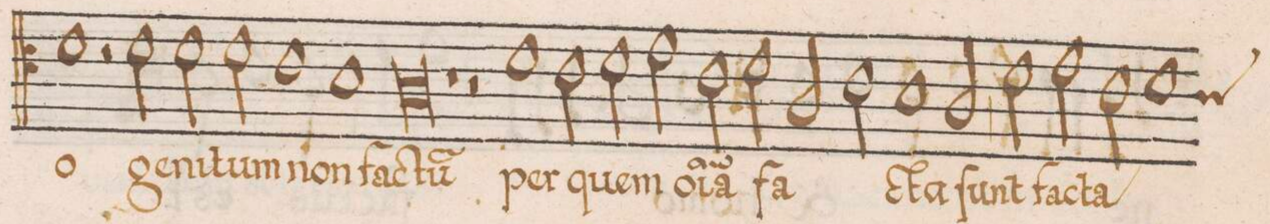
**kern	**text
*I"CANTVS	*
*clefC4	*
*k[]	*
*met(C|)	*
*M2/1	*
1d	-o
2rd	.
2d\	ge-
=36-	=36-
2d\	-ni-
2d\	-tum
1c	non
=37-	=37-
1B	fac-
0A	-tu(m)
=38-	=38-
1r	.
=39-	=39-
2r	.
1d	per
2c\	quem
=40-	=40-
2d\	o(m-
2e\	-n)i-
2c\	-a
2d\	fa-
=41-	=41-
2A/	.
2c\	.
1B	-cta
=42-	=42-
2A,</	ſunt
2d\	fac-
2e\	-ta
2c\	.
=43-	=43-
*custos:c	*
1d	.
*-	*-
